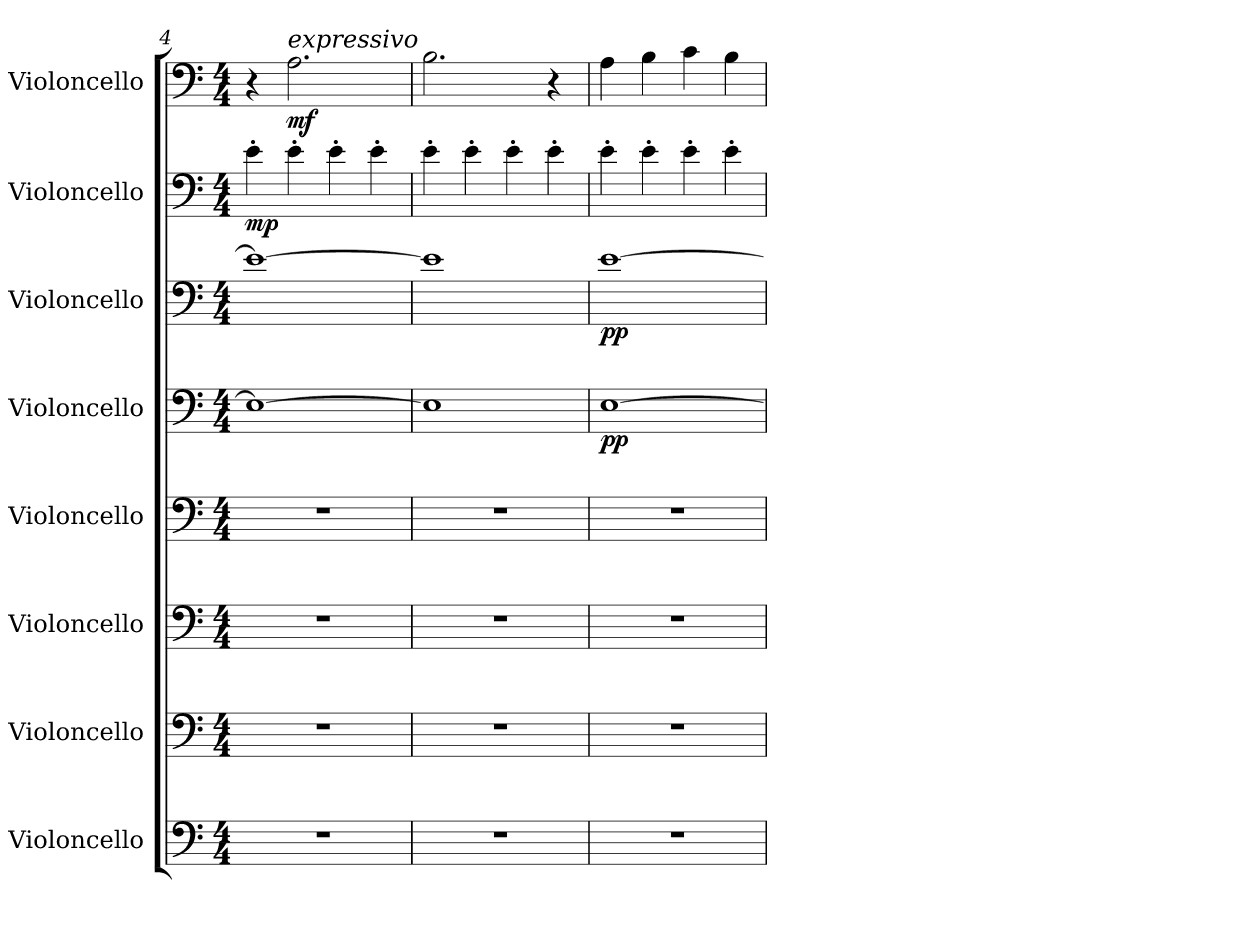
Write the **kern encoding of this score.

**kern	**kern	**kern	**kern	**kern	**dynam	**kern	**dynam	**kern	**dynam	**kern	**dynam
*part8	*part7	*part6	*part5	*part4	*part4	*part3	*part3	*part2	*part2	*part1	*part1
*staff8	*staff7	*staff6	*staff5	*staff4	*staff4	*staff3	*staff3	*staff2	*staff2	*staff1	*staff1
*I"Violoncello	*I"Violoncello	*I"Violoncello	*I"Violoncello	*I"Violoncello	*	*I"Violoncello	*	*I"Violoncello	*	*I"Violoncello	*
*I'Vc.	*I'Vc.	*I'Vc.	*I'Vc.	*I'Vc.	*	*I'Vc.	*	*I'Vc.	*	*I'Vc.	*
*clefF4	*clefF4	*clefF4	*clefF4	*clefF4	*	*clefF4	*	*clefF4	*	*clefF4	*
*k[]	*k[]	*k[]	*k[]	*k[]	*	*k[]	*	*k[]	*	*k[]	*
*M4/4	*M4/4	*M4/4	*M4/4	*M4/4	*	*M4/4	*	*M4/4	*	*M4/4	*
=4	=4	=4	=4	=4	=4	=4	=4	=4	=4	=4	=4
!	!	!	!	!	!	!	!	!	!LO:DY:b	!	!
1r	1r	1r	1r	1E_	.	1e_	.	4e'\	mp	4r	.
!	!	!	!	!	!	!	!	!	!	!LO:TX:a:i:t=expressivo	!
!	!	!	!	!	!	!	!	!	!	!	!LO:DY:b
.	.	.	.	.	.	.	.	4e'\	.	2.A\	mf
.	.	.	.	.	.	.	.	4e'\	.	.	.
.	.	.	.	.	.	.	.	4e'\	.	.	.
=5	=5	=5	=5	=5	=5	=5	=5	=5	=5	=5	=5
1r	1r	1r	1r	1E]	.	1e]	.	4e'\	.	2.B\	.
.	.	.	.	.	.	.	.	4e'\	.	.	.
.	.	.	.	.	.	.	.	4e'\	.	.	.
.	.	.	.	.	.	.	.	4e'\	.	4r	.
=6	=6	=6	=6	=6	=6	=6	=6	=6	=6	=6	=6
!	!	!	!	!	!LO:DY:b	!	!LO:DY:b	!	!	!	!
1r	1r	1r	1r	[1E	pp	[1e	pp	4e'\	.	4A\	.
.	.	.	.	.	.	.	.	4e'\	.	4B\	.
.	.	.	.	.	.	.	.	4e'\	.	4c\	.
.	.	.	.	.	.	.	.	4e'\	.	4B\	.
=	=	=	=	=	=	=	=	=	=	=	=
*-	*-	*-	*-	*-	*-	*-	*-	*-	*-	*-	*-
